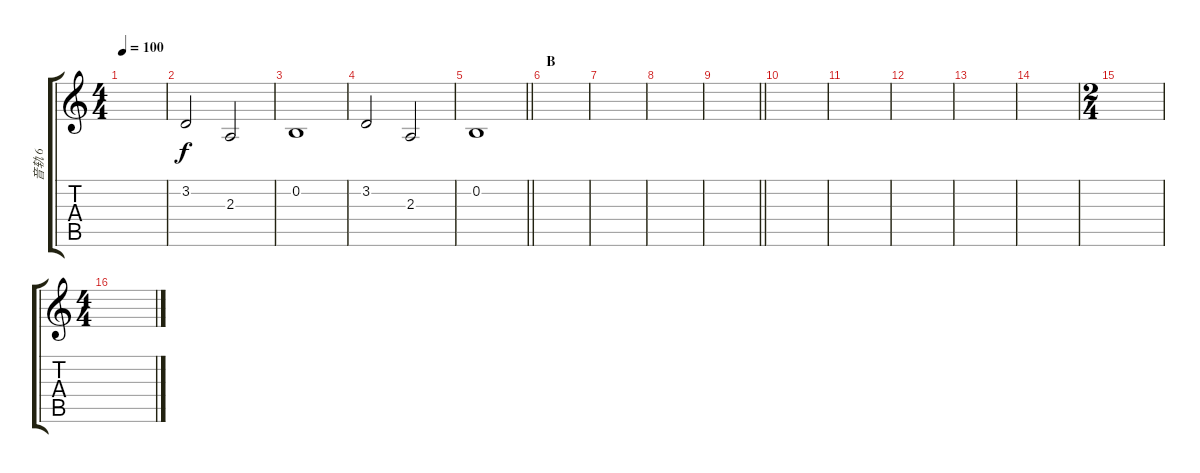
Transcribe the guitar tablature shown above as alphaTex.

\track ("音轨 6" "音轨 6") {instrument lead1square}
\staff {score tabs}
\tuning (E4 B3 G3 D3 A2 E2) {hide}
\ts (4 4)
\tempo 100
\clef g2
\ks c
|
3.2.2 2.3.2 |
0.2.1 |
3.2.2 2.3.2 |
\barLineRight lightlight
0.2.1 |
\section ("" "B")
|
|
|
\barLineRight lightlight
|
|
|
|
|
|
\ts (2 4)
|
\ts (4 4)
